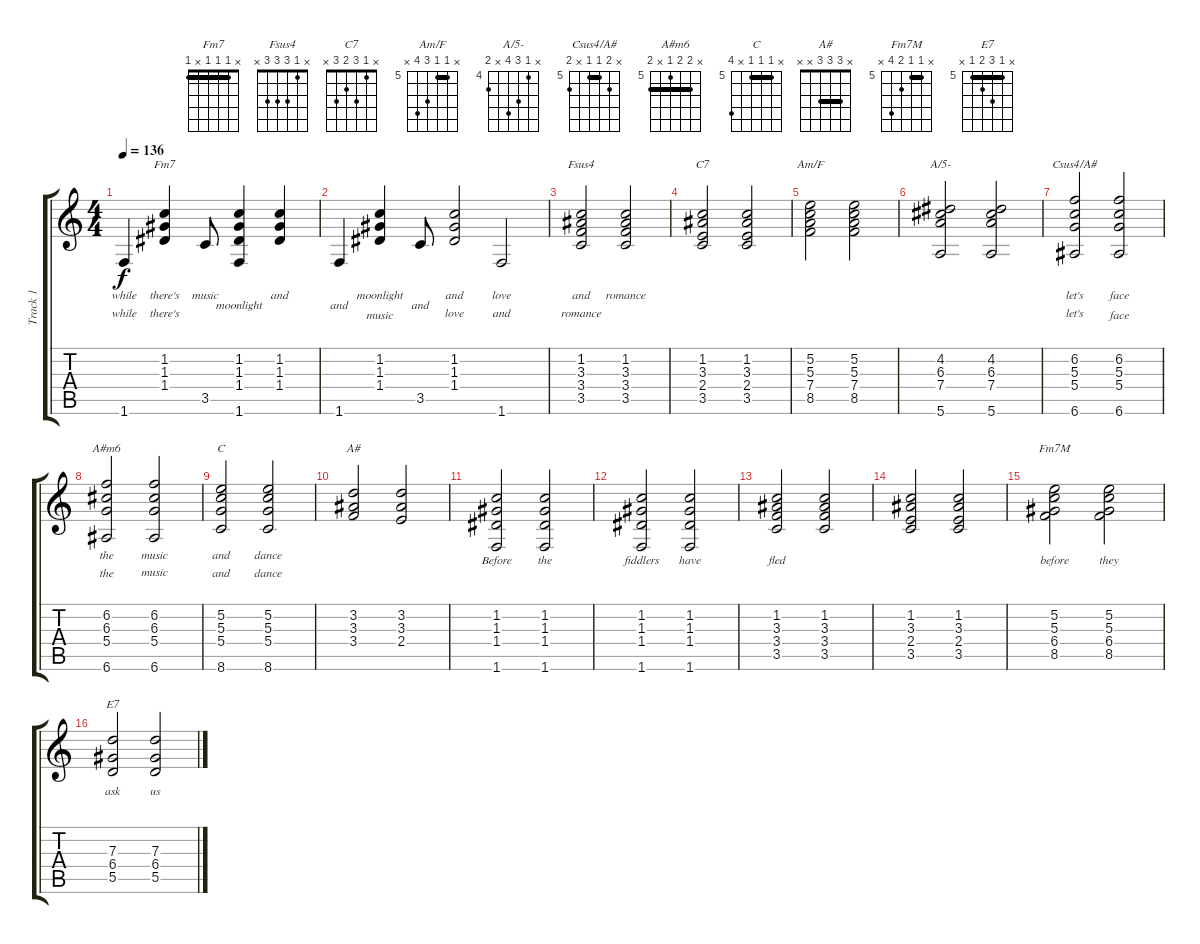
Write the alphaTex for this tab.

\track ("Track 1" "Track 1") {instrument acousticguitarnylon}
\staff {score tabs}
\tuning (E4 B3 G3 D3 A2 E2) {hide}
\chord ("Fm7" x 1 1 1 x 1) {barre 1}
\chord ("Fsus4" x 1 3 3 3 x)
\chord ("C7" x 1 3 2 3 x)
\chord ("Am/F" x 5 5 7 8 x) {firstfret 5 barre 5}
\chord ("A/5-" x 4 6 7 x 5) {firstfret 4}
\chord ("Csus4/A#" x 6 5 5 x 6) {firstfret 5 barre 5}
\chord ("A#m6" x 6 6 5 x 6) {firstfret 5 barre 6}
\chord ("C" x 5 5 5 x 8) {firstfret 5 barre 5}
\chord ("A#" x 3 3 3 x x) {barre 3}
\chord ("Fm7M" x 5 5 6 8 x) {firstfret 5 barre 5}
\chord ("E7" x 5 7 6 5 x) {firstfret 5 barre 5}
\ts (4 4)
\tempo 136
\clef g2
\ks c
1.6.4{lyrics (0 "while") lyrics (1 "") lyrics (2 "while") lyrics (3 "") lyrics (4 "") dy f} (1.2 1.3 1.4).4{ch "Fm7" lyrics (0 "there's") lyrics (1 "") lyrics (2 "there's") lyrics (3 "") lyrics (4 "")} 3.5.8{lyrics (0 "music") lyrics (1 "") lyrics (2 "") lyrics (3 "") lyrics (4 "")} (1.2 1.3 1.4 1.6).4{lyrics (0 "") lyrics (1 "") lyrics (2 "moonlight") lyrics (3 "") lyrics (4 "")} (1.2 1.3 1.4).4{lyrics (0 "and") lyrics (1 "") lyrics (2 "") lyrics (3 "") lyrics (4 "")} |
1.6.4{lyrics (0 "") lyrics (1 "") lyrics (2 "and") lyrics (3 "") lyrics (4 "")} (1.2 1.3 1.4).4{lyrics (0 "moonlight") lyrics (1 "") lyrics (2 "music") lyrics (3 "") lyrics (4 "")} 3.5.8{lyrics (0 "") lyrics (1 "") lyrics (2 "and") lyrics (3 "") lyrics (4 "")} (1.2 1.3 1.4).2{lyrics (0 "and") lyrics (1 "") lyrics (2 "love") lyrics (3 "") lyrics (4 "")} 1.6.2{lyrics (0 "love") lyrics (1 "") lyrics (2 "and") lyrics (3 "") lyrics (4 "")} |
(1.2 3.3 3.4 3.5).2{ch "Fsus4" lyrics (0 "and") lyrics (1 "") lyrics (2 "romance") lyrics (3 "") lyrics (4 "")} (1.2 3.3 3.4 3.5).2{lyrics (0 "romance") lyrics (1 "") lyrics (2 "") lyrics (3 "") lyrics (4 "")} |
(1.2 3.3 2.4 3.5).2{ch "C7" lyrics (0 "") lyrics (1 "") lyrics (2 "") lyrics (3 "") lyrics (4 "")} (1.2 3.3 2.4 3.5).2{lyrics (0 "") lyrics (1 "") lyrics (2 "") lyrics (3 "") lyrics (4 "")} |
(5.2 5.3 7.4 8.5).2{ch "Am/F" lyrics (0 "") lyrics (1 "") lyrics (2 "") lyrics (3 "") lyrics (4 "")} (5.2 5.3 7.4 8.5).2{lyrics (0 "") lyrics (1 "") lyrics (2 "") lyrics (3 "") lyrics (4 "")} |
(4.2 6.3 7.4 5.6).2{ch "A/5-" lyrics (0 "") lyrics (1 "") lyrics (2 "") lyrics (3 "") lyrics (4 "")} (4.2 6.3 7.4 5.6).2{lyrics (0 "") lyrics (1 "") lyrics (2 "") lyrics (3 "") lyrics (4 "")} |
(6.2 5.3 5.4 6.6).2{ch "Csus4/A#" lyrics (0 "let's") lyrics (1 "") lyrics (2 "let's") lyrics (3 "") lyrics (4 "")} (6.2 5.3 5.4 6.6).2{lyrics (0 "face") lyrics (1 "") lyrics (2 "face") lyrics (3 "") lyrics (4 "")} |
(6.2 6.3 5.4 6.6).2{ch "A#m6" lyrics (0 "the") lyrics (1 "") lyrics (2 "the") lyrics (3 "") lyrics (4 "")} (6.2 6.3 5.4 6.6).2{lyrics (0 "music") lyrics (1 "") lyrics (2 "music") lyrics (3 "") lyrics (4 "")} |
(5.2 5.3 5.4 8.6).2{ch "C" lyrics (0 "and") lyrics (1 "") lyrics (2 "and") lyrics (3 "") lyrics (4 "")} (5.2 5.3 5.4 8.6).2{lyrics (0 "dance") lyrics (1 "") lyrics (2 "dance") lyrics (3 "") lyrics (4 "")} |
(3.2 3.3 3.4).2{ch "A#" lyrics (0 "") lyrics (1 "") lyrics (2 "") lyrics (3 "") lyrics (4 "")} (3.2 3.3 2.4).2{lyrics (0 "") lyrics (1 "") lyrics (2 "") lyrics (3 "") lyrics (4 "")} |
(1.2 1.3 1.4 1.6).2{lyrics (0 "") lyrics (1 "Before") lyrics (2 "") lyrics (3 "") lyrics (4 "")} (1.2 1.3 1.4 1.6).2{lyrics (0 "") lyrics (1 "the") lyrics (2 "") lyrics (3 "") lyrics (4 "")} |
(1.2 1.3 1.4 1.6).2{lyrics (0 "") lyrics (1 "fiddlers") lyrics (2 "") lyrics (3 "") lyrics (4 "")} (1.2 1.3 1.4 1.6).2{lyrics (0 "") lyrics (1 "have") lyrics (2 "") lyrics (3 "") lyrics (4 "")} |
(1.2 3.3 3.4 3.5).2{lyrics (0 "") lyrics (1 "fled") lyrics (2 "") lyrics (3 "") lyrics (4 "")} (1.2 3.3 3.4 3.5).2{lyrics (0 "") lyrics (1 "") lyrics (2 "") lyrics (3 "") lyrics (4 "")} |
(1.2 3.3 2.4 3.5).2{lyrics (0 "") lyrics (1 "") lyrics (2 "") lyrics (3 "") lyrics (4 "")} (1.2 3.3 2.4 3.5).2{lyrics (0 "") lyrics (1 "") lyrics (2 "") lyrics (3 "") lyrics (4 "")} |
(5.2 5.3 6.4 8.5).2{ch "Fm7M" lyrics (0 "") lyrics (1 "before") lyrics (2 "") lyrics (3 "") lyrics (4 "")} (5.2 5.3 6.4 8.5).2{lyrics (0 "") lyrics (1 "they") lyrics (2 "") lyrics (3 "") lyrics (4 "")} |
(7.3 6.4 5.5).2{ch "E7" lyrics (0 "") lyrics (1 "ask") lyrics (2 "") lyrics (3 "") lyrics (4 "")} (7.3 6.4 5.5).2{lyrics (0 "") lyrics (1 "us") lyrics (2 "") lyrics (3 "") lyrics (4 "")}
